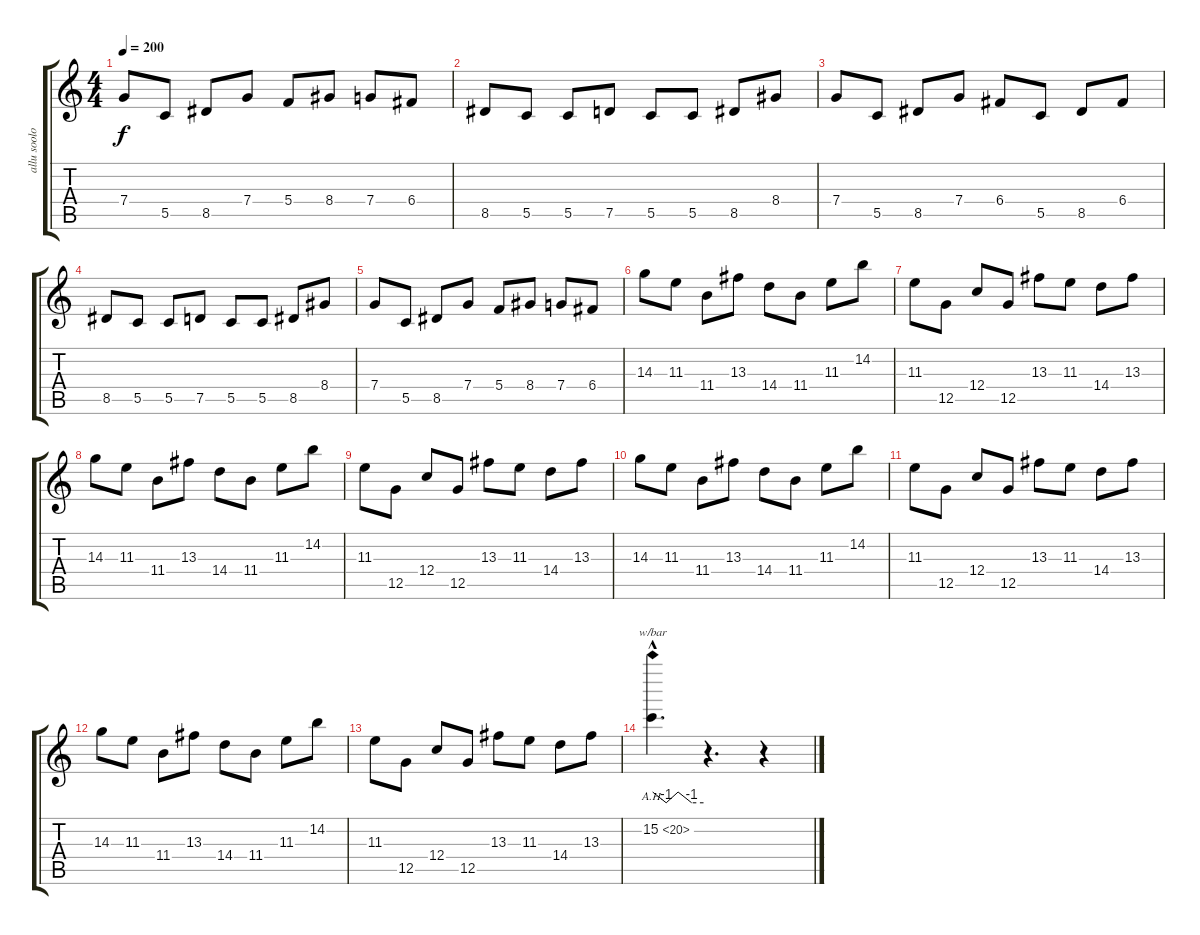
\track ("allu soolo" "allu soolo") {instrument distortionguitar}
\staff {score tabs}
\tuning (D4 A3 F3 C3 G2 C2) {hide}
\ts (4 4)
\tempo 200
\clef g2
\ks c
7.4.8{dy f} 5.5.8 8.5.8 7.4.8 5.4.8 8.4.8 7.4.8 6.4.8 |
8.5.8 5.5.8 5.5.8 7.5.8 5.5.8 5.5.8 8.5.8 8.4.8 |
7.4.8 5.5.8 8.5.8 7.4.8 6.4.8 5.5.8 8.5.8 6.4.8 |
8.5.8 5.5.8 5.5.8 7.5.8 5.5.8 5.5.8 8.5.8 8.4.8 |
7.4.8 5.5.8 8.5.8 7.4.8 5.4.8 8.4.8 7.4.8 6.4.8 |
14.3.8 11.3.8 11.4.8 13.3.8 14.4.8 11.4.8 11.3.8 14.2.8 |
11.3.8 12.5.8 12.4.8 12.5.8 13.3.8 11.3.8 14.4.8 13.3.8 |
14.3.8 11.3.8 11.4.8 13.3.8 14.4.8 11.4.8 11.3.8 14.2.8 |
11.3.8 12.5.8 12.4.8 12.5.8 13.3.8 11.3.8 14.4.8 13.3.8 |
14.3.8 11.3.8 11.4.8 13.3.8 14.4.8 11.4.8 11.3.8 14.2.8 |
11.3.8 12.5.8 12.4.8 12.5.8 13.3.8 11.3.8 14.4.8 13.3.8 |
14.3.8 11.3.8 11.4.8 13.3.8 14.4.8 11.4.8 11.3.8 14.2.8 |
11.3.8 12.5.8 12.4.8 12.5.8 13.3.8 11.3.8 14.4.8 13.3.8 |
15.2{ah 5 hac}.4{d tbe (custom default 0 0 16 -4 30 0 46 -4 60 -4)} r.4{d} r.4
